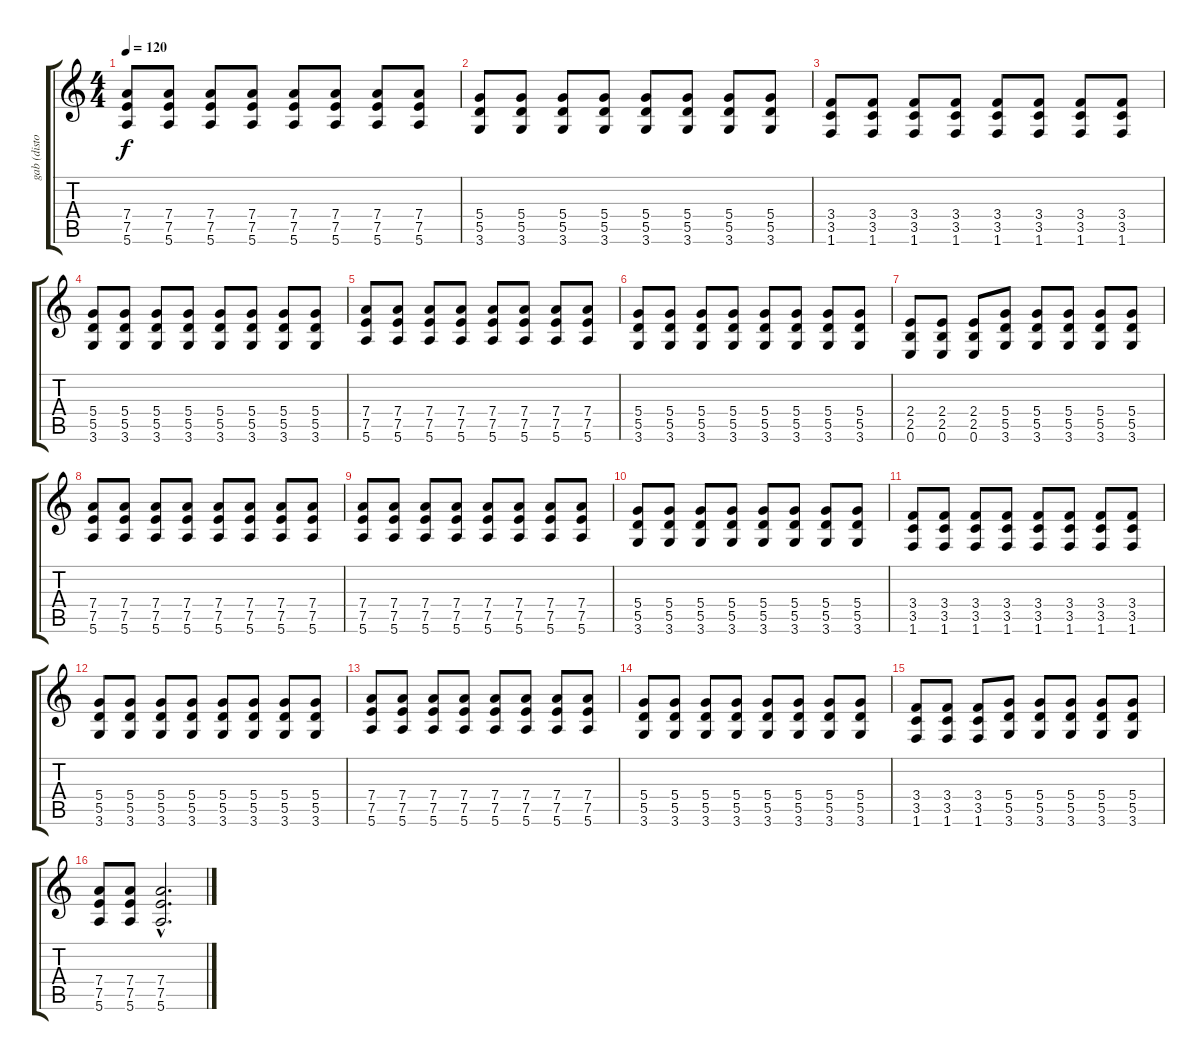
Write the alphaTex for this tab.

\track ("gab (disto)" "gab (disto") {instrument overdrivenguitar}
\staff {score tabs}
\tuning (E4 B3 G3 D3 A2 E2) {hide}
\ts (4 4)
\tempo 120
\clef g2
\ks c
(7.4 7.5 5.6).8{dy f} (7.4 7.5 5.6).8 (7.4 7.5 5.6).8 (7.4 7.5 5.6).8 (7.4 7.5 5.6).8 (7.4 7.5 5.6).8 (7.4 7.5 5.6).8 (7.4 7.5 5.6).8 |
(5.4 5.5 3.6).8 (5.4 5.5 3.6).8 (5.4 5.5 3.6).8 (5.4 5.5 3.6).8 (5.4 5.5 3.6).8 (5.4 5.5 3.6).8 (5.4 5.5 3.6).8 (5.4 5.5 3.6).8 |
(3.4 3.5 1.6).8 (3.4 3.5 1.6).8 (3.4 3.5 1.6).8 (3.4 3.5 1.6).8 (3.4 3.5 1.6).8 (3.4 3.5 1.6).8 (3.4 3.5 1.6).8 (3.4 3.5 1.6).8 |
(5.4 5.5 3.6).8 (5.4 5.5 3.6).8 (5.4 5.5 3.6).8 (5.4 5.5 3.6).8 (5.4 5.5 3.6).8 (5.4 5.5 3.6).8 (5.4 5.5 3.6).8 (5.4 5.5 3.6).8 |
(7.4 7.5 5.6).8 (7.4 7.5 5.6).8 (7.4 7.5 5.6).8 (7.4 7.5 5.6).8 (7.4 7.5 5.6).8 (7.4 7.5 5.6).8 (7.4 7.5 5.6).8 (7.4 7.5 5.6).8 |
(5.4 5.5 3.6).8 (5.4 5.5 3.6).8 (5.4 5.5 3.6).8 (5.4 5.5 3.6).8 (5.4 5.5 3.6).8 (5.4 5.5 3.6).8 (5.4 5.5 3.6).8 (5.4 5.5 3.6).8 |
(2.4 2.5 0.6).8 (2.4 2.5 0.6).8 (2.4 2.5 0.6).8 (5.4 5.5 3.6).8 (5.4 5.5 3.6).8 (5.4 5.5 3.6).8 (5.4 5.5 3.6).8 (5.4 5.5 3.6).8 |
(7.4 7.5 5.6).8 (7.4 7.5 5.6).8 (7.4 7.5 5.6).8 (7.4 7.5 5.6).8 (7.4 7.5 5.6).8 (7.4 7.5 5.6).8 (7.4 7.5 5.6).8 (7.4 7.5 5.6).8 |
(7.4 7.5 5.6).8 (7.4 7.5 5.6).8 (7.4 7.5 5.6).8 (7.4 7.5 5.6).8 (7.4 7.5 5.6).8 (7.4 7.5 5.6).8 (7.4 7.5 5.6).8 (7.4 7.5 5.6).8 |
(5.4 5.5 3.6).8 (5.4 5.5 3.6).8 (5.4 5.5 3.6).8 (5.4 5.5 3.6).8 (5.4 5.5 3.6).8 (5.4 5.5 3.6).8 (5.4 5.5 3.6).8 (5.4 5.5 3.6).8 |
(3.4 3.5 1.6).8 (3.4 3.5 1.6).8 (3.4 3.5 1.6).8 (3.4 3.5 1.6).8 (3.4 3.5 1.6).8 (3.4 3.5 1.6).8 (3.4 3.5 1.6).8 (3.4 3.5 1.6).8 |
(5.4 5.5 3.6).8 (5.4 5.5 3.6).8 (5.4 5.5 3.6).8 (5.4 5.5 3.6).8 (5.4 5.5 3.6).8 (5.4 5.5 3.6).8 (5.4 5.5 3.6).8 (5.4 5.5 3.6).8 |
(7.4 7.5 5.6).8 (7.4 7.5 5.6).8 (7.4 7.5 5.6).8 (7.4 7.5 5.6).8 (7.4 7.5 5.6).8 (7.4 7.5 5.6).8 (7.4 7.5 5.6).8 (7.4 7.5 5.6).8 |
(5.4 5.5 3.6).8 (5.4 5.5 3.6).8 (5.4 5.5 3.6).8 (5.4 5.5 3.6).8 (5.4 5.5 3.6).8 (5.4 5.5 3.6).8 (5.4 5.5 3.6).8 (5.4 5.5 3.6).8 |
(3.4 3.5 1.6).8 (3.4 3.5 1.6).8 (3.4 3.5 1.6).8 (5.4 5.5 3.6).8 (5.4 5.5 3.6).8 (5.4 5.5 3.6).8 (5.4 5.5 3.6).8 (5.4 5.5 3.6).8 |
(7.4 7.5 5.6).8 (7.4 7.5 5.6).8 (7.4{hac} 7.5{hac} 5.6{hac}).2{d volume 0}
